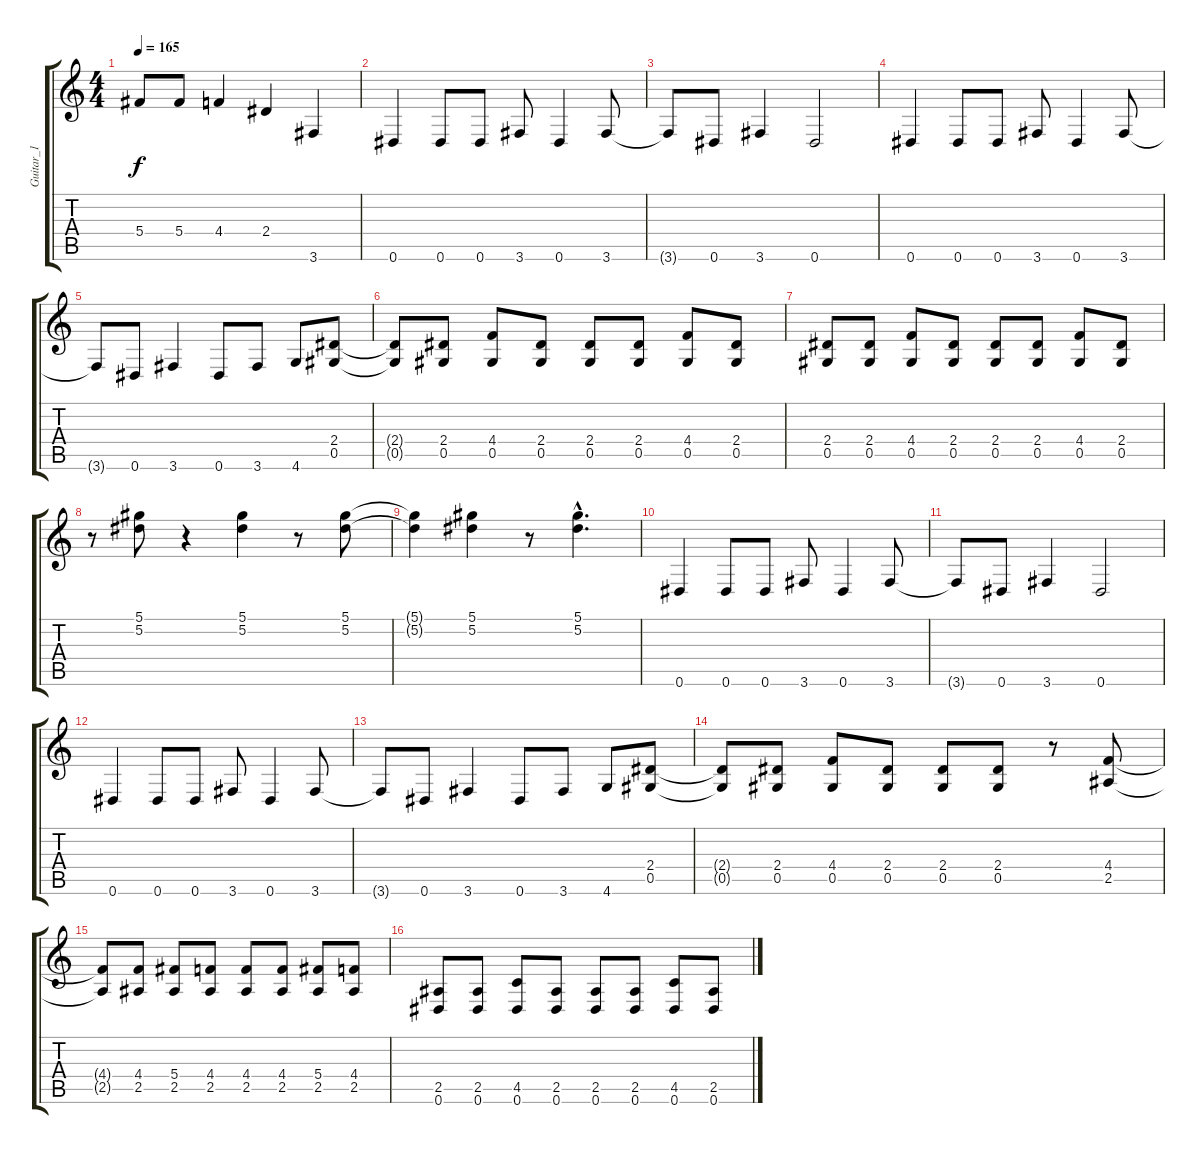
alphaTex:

\track ("Guitar_1" "Guitar_1") {instrument distortionguitar}
\staff {score tabs}
\tuning (Eb4 Bb3 Gb3 Db3 Ab2 Eb2) {hide}
\ts (4 4)
\tempo 165
\clef g2
\ks c
5.4{t}.8{dy f} 5.4.8 4.4.4 2.4.4 3.6.4 |
0.6.4 0.6.8 0.6.8 3.6.8 0.6.4 3.6.8 |
3.6{t}.8 0.6.8 3.6.4 0.6.2 |
0.6.4 0.6.8 0.6.8 3.6.8 0.6.4 3.6.8 |
3.6{t}.8 0.6.8 3.6.4 0.6.8 3.6.8 4.6.8 (2.4 0.5).8 |
(2.4{t} 0.5{t}).8 (2.4 0.5).8 (4.4 0.5).8 (2.4 0.5).8 (2.4 0.5).8 (2.4 0.5).8 (4.4 0.5).8 (2.4 0.5).8 |
(2.4 0.5).8 (2.4 0.5).8 (4.4 0.5).8 (2.4 0.5).8 (2.4 0.5).8 (2.4 0.5).8 (4.4 0.5).8 (2.4 0.5).8 |
r.8 (5.1 5.2).8 r.4 (5.1 5.2).4 r.8 (5.1 5.2).8 |
(5.1{t} 5.2{t}).4 (5.1 5.2).4 r.8 (5.1{hac} 5.2{hac}).4{d} |
0.6.4 0.6.8 0.6.8 3.6.8 0.6.4 3.6.8 |
3.6{t}.8 0.6.8 3.6.4 0.6.2 |
0.6.4 0.6.8 0.6.8 3.6.8 0.6.4 3.6.8 |
3.6{t}.8 0.6.8 3.6.4 0.6.8 3.6.8 4.6.8 (2.4 0.5).8 |
(2.4{t} 0.5{t}).8 (2.4 0.5).8 (4.4 0.5).8 (2.4 0.5).8 (2.4 0.5).8 (2.4 0.5).8 r.8 (4.4 2.5).8 |
(4.4{t} 2.5{t}).8 (4.4 2.5).8 (5.4 2.5).8 (4.4 2.5).8 (4.4 2.5).8 (4.4 2.5).8 (5.4 2.5).8 (4.4 2.5).8 |
(2.5 0.6).8 (2.5 0.6).8 (4.5 0.6).8 (2.5 0.6).8 (2.5 0.6).8 (2.5 0.6).8 (4.5 0.6).8 (2.5 0.6).8
